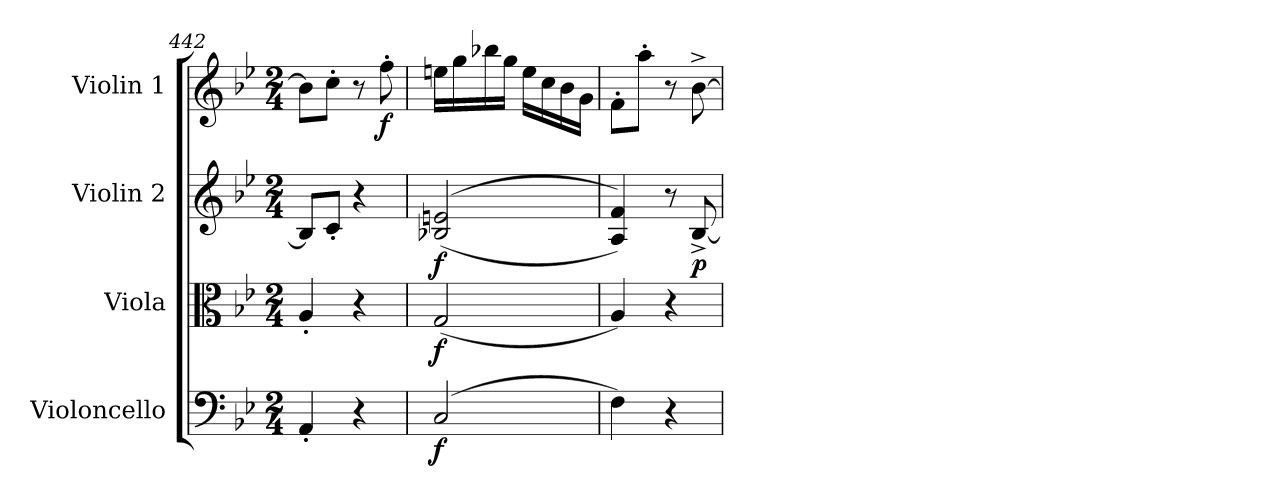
**kern	**dynam	**kern	**dynam	**kern	**dynam	**kern	**dynam
*part4	*part4	*part3	*part3	*part2	*part2	*part1	*part1
*staff4	*staff4	*staff3	*staff3	*staff2	*staff2	*staff1	*staff1
*I"Violoncello	*	*I"Viola	*	*I"Violin 2	*	*I"Violin 1	*
*I'Vc	*	*I'Vla	*	*I'Vln	*	*I'Vln	*
*clefF4	*	*clefC3	*	*clefG2	*	*clefG2	*
*k[b-e-]	*	*k[b-e-]	*	*k[b-e-]	*	*k[b-e-]	*
*M2/4	*	*M2/4	*	*M2/4	*	*M2/4	*
=442	=442	=442	=442	=442	=442	=442	=442
4AA'/	.	4A'/	.	8B/L]	.	8b\L]	.
.	.	.	.	8c'/J	.	8cc'\J	.
4r	.	4r	.	4r	.	8r	.
!	!	!	!	!	!	!	!LO:DY:b
.	.	.	.	.	.	8ff'\	f
!!LO:LB:g=z
=443	=443	=443	=443	=443	=443	=443	=443
!	!LO:DY:b	!	!LO:DY:b	!	!LO:DY:b	!	!
(<2C/	f	(<2G/	f	(<(>2B-X/ 2en/	f	16een\LL	.
.	.	.	.	.	.	16gg\	.
.	.	.	.	.	.	16bb-X\	.
.	.	.	.	.	.	16gg\JJ	.
.	.	.	.	.	.	16ee\LL	.
.	.	.	.	.	.	16cc\	.
.	.	.	.	.	.	16b-\	.
.	.	.	.	.	.	16g\JJ	.
=444	=444	=444	=444	=444	=444	=444	=444
4F\)	.	4A/)	.	4A/ 4f/))	.	8f'\L	.
.	.	.	.	.	.	8aa'\J	.
4r	.	4r	.	8r	.	8r	.
!	!	!	!	!	!LO:DY:b	!	!
.	.	.	.	[8B-^/	p	[8b-^\	.
=	=	=	=	=	=	=	=
*-	*-	*-	*-	*-	*-	*-	*-
